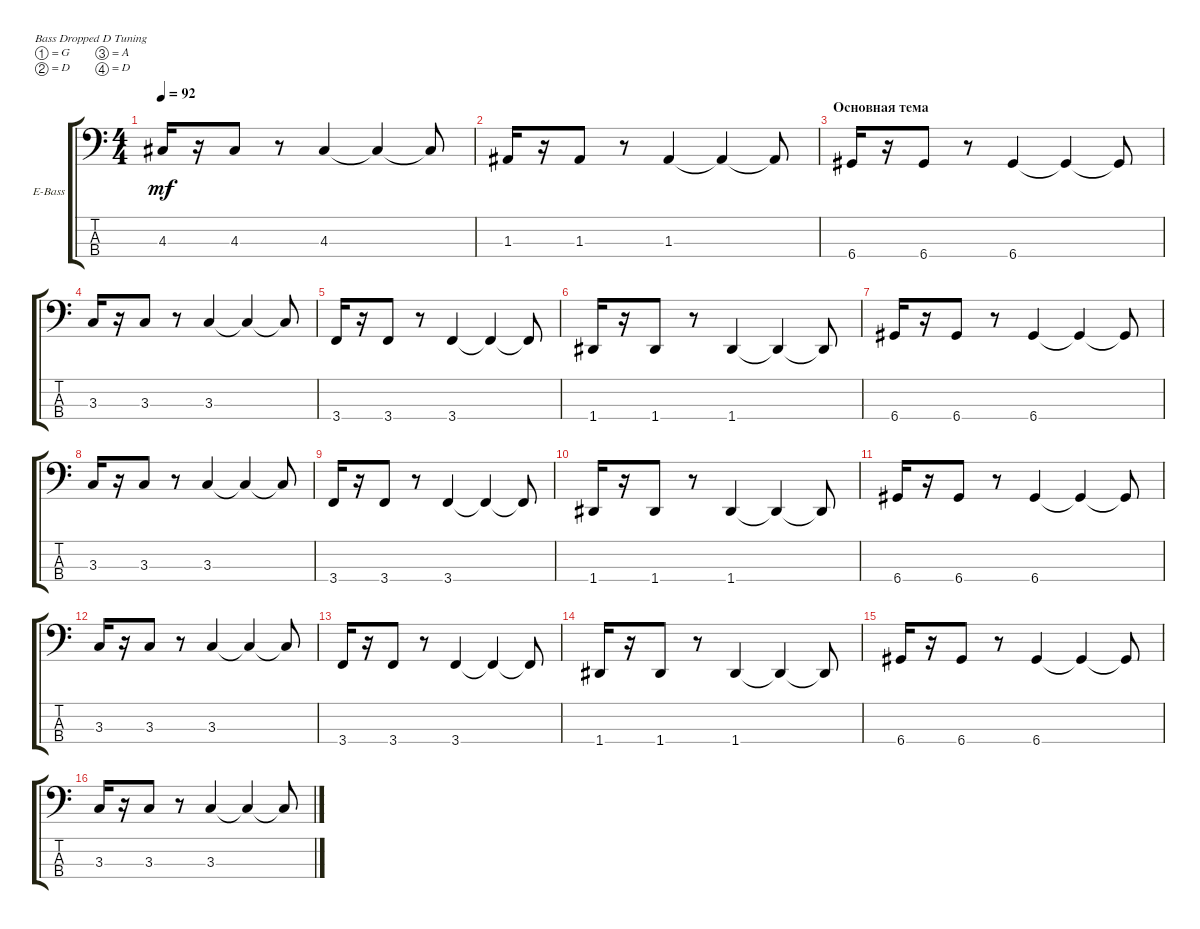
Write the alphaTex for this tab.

\defaultSystemsLayout 4
\bracketExtendMode groupsimilarinstruments
\firstSystemTrackNameOrientation horizontal
\otherSystemsTrackNameOrientation horizontal
\track ("Electric Bass" "E-Bass") {instrument electricbassfinger}
\staff {score tabs}
\tuning (G2 D2 A1 D1)
\ts (4 4)
\tempo 92
\clef f4
\ks c
4.3.16{dy mf} r.16 4.3.8 r.8 4.3.4 4.3{t}.4 4.3{t}.8 |
1.3.16 r.16 1.3.8 r.8 1.3.4 1.3{t}.4 1.3{t}.8 |
\section ("" "Основная тема")
6.4.16 r.16 6.4.8 r.8 6.4.4 6.4{t}.4 6.4{t}.8 |
3.3.16 r.16 3.3.8 r.8 3.3.4 3.3{t}.4 3.3{t}.8 |
3.4.16 r.16 3.4.8 r.8 3.4.4 3.4{t}.4 3.4{t}.8 |
1.4.16 r.16 1.4.8 r.8 1.4.4 1.4{t}.4 1.4{t}.8 |
6.4.16 r.16 6.4.8 r.8 6.4.4 6.4{t}.4 6.4{t}.8 |
3.3.16 r.16 3.3.8 r.8 3.3.4 3.3{t}.4 3.3{t}.8 |
3.4.16 r.16 3.4.8 r.8 3.4.4 3.4{t}.4 3.4{t}.8 |
1.4.16 r.16 1.4.8 r.8 1.4.4 1.4{t}.4 1.4{t}.8 |
6.4.16 r.16 6.4.8 r.8 6.4.4 6.4{t}.4 6.4{t}.8 |
3.3.16 r.16 3.3.8 r.8 3.3.4 3.3{t}.4 3.3{t}.8 |
3.4.16 r.16 3.4.8 r.8 3.4.4 3.4{t}.4 3.4{t}.8 |
1.4.16 r.16 1.4.8 r.8 1.4.4 1.4{t}.4 1.4{t}.8 |
6.4.16 r.16 6.4.8 r.8 6.4.4 6.4{t}.4 6.4{t}.8 |
3.3.16 r.16 3.3.8 r.8 3.3.4 3.3{t}.4 3.3{t}.8
